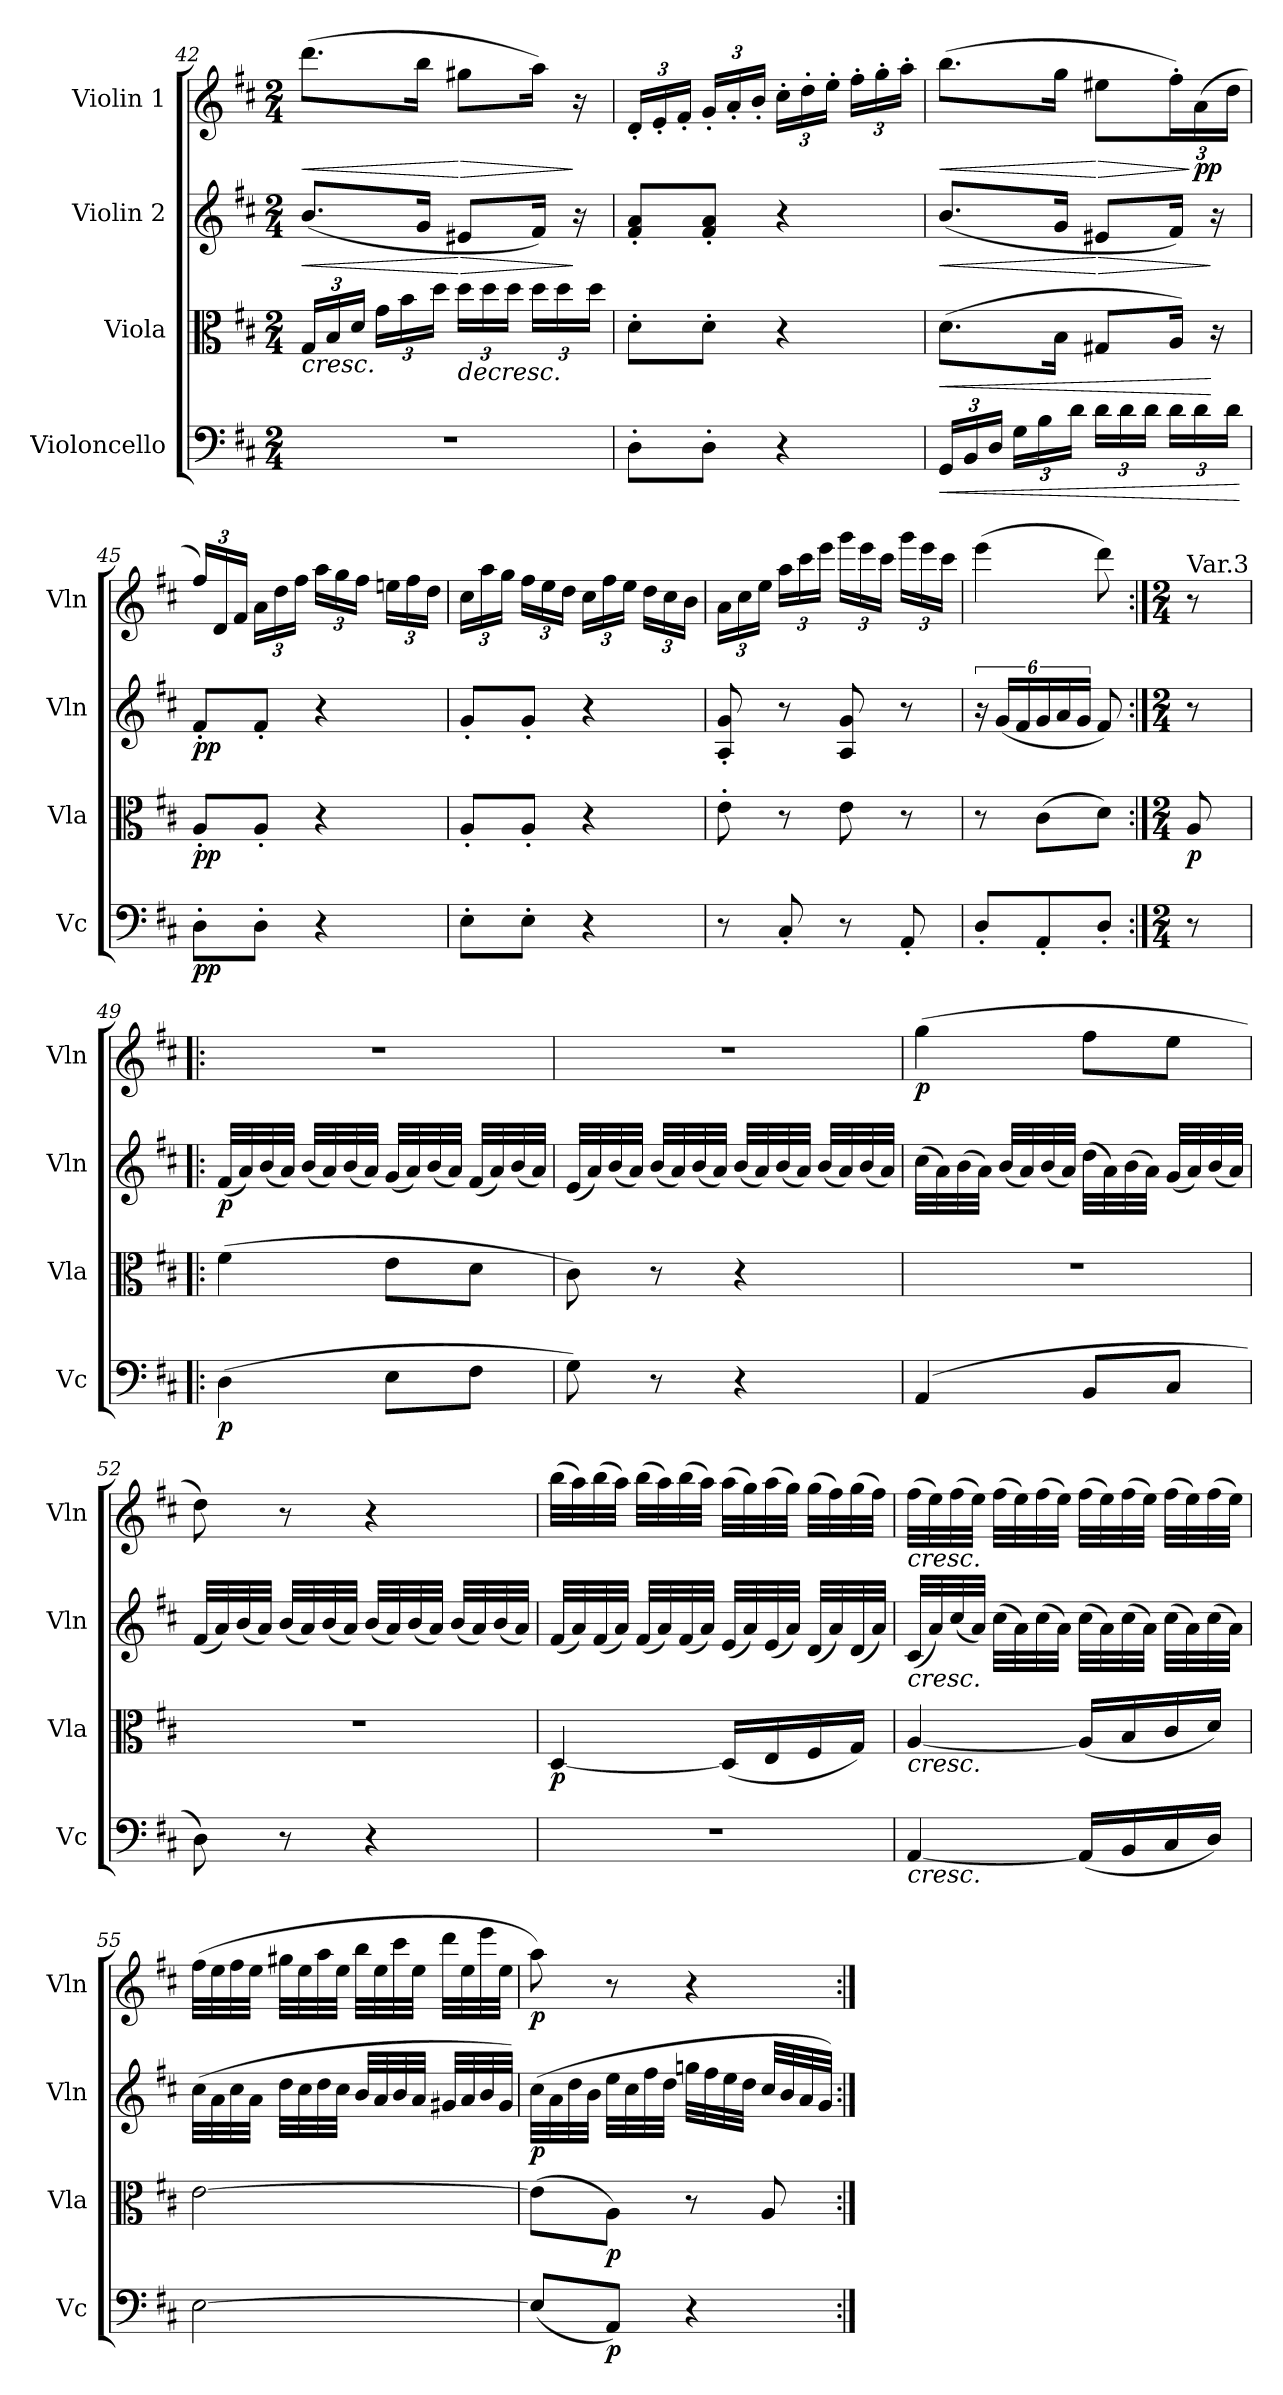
**kern	**dynam	**kern	**dynam	**kern	**dynam	**kern	**dynam
*part4	*part4	*part3	*part3	*part2	*part2	*part1	*part1
*staff4	*staff4	*staff3	*staff3	*staff2	*staff2	*staff1	*staff1
*I"Violoncello	*	*I"Viola	*	*I"Violin 2	*	*I"Violin 1	*
*I'Vc	*	*I'Vla	*	*I'Vln	*	*I'Vln	*
!!LO:PB:g=z
*clefF4	*	*clefC3	*	*clefG2	*	*clefG2	*
*k[f#c#]	*	*k[f#c#]	*	*k[f#c#]	*	*k[f#c#]	*
*M2/4	*	*M2/4	*	*M2/4	*	*M2/4	*
*	*	*Xbrackettup	*	*	*	*	*
=42	=42	=42	=42	=42	=42	=42	=42
!	!	!	!LO:HP:b	!	!LO:HP:b	!	!LO:HP:b
2r	.	24G/LL	<	(8.b/L	<	(8.ddd\L	<
.	.	24B/	.	.	.	.	.
.	.	24d/JJ	.	.	.	.	.
.	.	24g\LL	.	.	.	.	.
.	.	24b\	.	.	.	.	.
.	.	.	.	16g/Jk	.	16bb\Jk	.
.	.	24dd\JJ	.	.	.	.	.
!	!	!	!LO:HP:b	!	!LO:HP:n=1:b	!	!LO:HP:n=1:b
.	.	24dd\LL	>	8e#X/L	[ >	8gg#X\L	[ >
.	.	24dd\	.	.	.	.	.
.	.	24dd\JJ	.	.	.	.	.
.	.	24dd\LL	.	16f#/Jk)	.	16aa\Jk)	.
.	.	24dd\	.	.	.	.	.
.	.	.	.	16r	]	16r	]
.	.	24dd\JJ	.	.	.	.	.
.	.	.	[	.	.	.	.
=43	=43	=43	=43	=43	=43	=43	=43
*	*	*	*	*	*	*Xbrackettup	*
8D'\L	.	8d'\L	.	8f#/' 8a/'L	.	24d'/LL	.
.	.	.	.	.	.	24e'/	.
.	.	.	.	.	.	24f#'/JJ	.
8D'\J	.	8d'\J	.	8f#/' 8a/'J	.	24g'/LL	.
.	.	.	.	.	.	24a'/	.
.	.	.	.	.	.	24b'/JJ	.
4r	.	4r	.	4r	.	24cc#'\LL	.
.	.	.	.	.	.	24dd'\	.
.	.	.	.	.	.	24ee'\JJ	.
.	.	.	.	.	.	24ff#'\LL	.
.	.	.	.	.	.	24gg'\	.
.	.	.	.	.	.	24aa'\JJ	.
!!LO:LB:g=z
=44	=44	=44	=44	=44	=44	=44	=44
*Xbrackettup	*	*	*	*	*	*	*
!	!LO:HP:b	!	!LO:HP:b	!	!LO:HP:b	!	!LO:HP:b
24GG/LL	<	(8.d\L	<	(8.b/L	<	(8.bb\L	<
24BB/	.	.	.	.	.	.	.
24D/JJ	.	.	.	.	.	.	.
24G\LL	.	.	.	.	.	.	.
24B\	.	.	.	.	.	.	.
.	.	16B\Jk	.	16g/Jk	.	16gg\Jk	.
24d\JJ	.	.	.	.	.	.	.
!	!	!	!	!	!LO:HP:n=1:b	!	!LO:HP:n=1:b
24d\LL	.	8G#X/L	]	8e#X/L	[ >	8ee#X\L	[ >
24d\	.	.	.	.	.	.	.
24d\JJ	.	.	.	.	.	.	.
24d\LL	.	16A/Jk)	.	16f#/Jk)	.	24ff#'\L)	.
!	!	!	!	!	!	!	!LO:DY:n=1:b
24d\	.	.	.	.	.	(24a\	] pp
.	.	16r	[	16r	]	.	.
24d\JJ	.	.	.	.	.	24dd\JJ	.
.	[	.	.	.	.	.	.
=45	=45	=45	=45	=45	=45	=45	=45
!	!LO:DY:b	!	!LO:DY:b	!	!LO:DY:b	!	!
8D'\L	pp	8A'/L	pp	8f#'/L	pp	24ff#/LL)	.
.	.	.	.	.	.	24d/	.
.	.	.	.	.	.	24f#/JJ	.
8D'\J	.	8A'/J	.	8f#'/J	.	24a\LL	.
.	.	.	.	.	.	24dd\	.
.	.	.	.	.	.	24ff#\JJ	.
4r	.	4r	.	4r	.	24aa\LL	.
.	.	.	.	.	.	24gg\	.
.	.	.	.	.	.	24ff#\JJ	.
.	.	.	.	.	.	24een\LL	.
.	.	.	.	.	.	24ff#\	.
.	.	.	.	.	.	24dd\JJ	.
=46	=46	=46	=46	=46	=46	=46	=46
8E'\L	.	8A'/L	.	8g'/L	.	24cc#\LL	.
.	.	.	.	.	.	24aa\	.
.	.	.	.	.	.	24gg\JJ	.
8E'\J	.	8A'/J	.	8g'/J	.	24ff#\LL	.
.	.	.	.	.	.	24ee\	.
.	.	.	.	.	.	24dd\JJ	.
4r	.	4r	.	4r	.	24cc#\LL	.
.	.	.	.	.	.	24ff#\	.
.	.	.	.	.	.	24ee\JJ	.
.	.	.	.	.	.	24dd\LL	.
.	.	.	.	.	.	24cc#\	.
.	.	.	.	.	.	24b\JJ	.
!!LO:LB:g=z
=47	=47	=47	=47	=47	=47	=47	=47
8r	.	8e'\	.	8A/' 8g/'	.	24a\LL	.
.	.	.	.	.	.	24cc#\	.
.	.	.	.	.	.	24ee\JJ	.
8C#'/	.	8r	.	8r	.	24aa\LL	.
.	.	.	.	.	.	24ccc#\	.
.	.	.	.	.	.	24eee\JJ	.
8r	.	8e\	.	8A/ 8g/	.	24ggg\LL	.
.	.	.	.	.	.	24eee\	.
.	.	.	.	.	.	24ccc#\JJ	.
8AA'/	.	8r	.	8r	.	24ggg\LL	.
.	.	.	.	.	.	24eee\	.
.	.	.	.	.	.	24ccc#\JJ	.
=48	=48	=48	=48	=48	=48	=48	=48
8D'/L	.	8r	.	24r	.	(4eee\	.
.	.	.	.	(24g/LL	.	.	.
.	.	.	.	24f#/	.	.	.
8AA'/	.	(8c#\L	.	24g/	.	.	.
.	.	.	.	24a/	.	.	.
.	.	.	.	24g/JJ	.	.	.
8D'/J	.	8d\J)	.	8f#/)	.	8ddd\)	.
!!LO:LB:g=z
=48X6:|!	=48X6:|!	=48X6:|!	=48X6:|!	=48X6:|!	=48X6:|!	=48X6:|!	=48X6:|!
*M2/4	*	*M2/4	*	*M2/4	*	*M2/4	*
!	!	!	!	!	!	!LO:TX:a:t=Var.3	!
!	!	!	!LO:DY:b	!	!	!	!
8r	.	8A/	p	8r	.	8r	.
=49!|:	=49!|:	=49!|:	=49!|:	=49!|:	=49!|:	=49!|:	=49!|:
!	!LO:DY:b	!	!	!	!LO:DY:b	!	!
(4D\	p	(4f#\	.	(32f#/LLL	p	2r	.
.	.	.	.	32a/)	.	.	.
.	.	.	.	(32b/	.	.	.
.	.	.	.	32a/JJJ)	.	.	.
.	.	.	.	(32b/LLL	.	.	.
.	.	.	.	32a/)	.	.	.
.	.	.	.	(32b/	.	.	.
.	.	.	.	32a/JJJ)	.	.	.
8E\L	.	8e\L	.	(32g/LLL	.	.	.
.	.	.	.	32a/)	.	.	.
.	.	.	.	(32b/	.	.	.
.	.	.	.	32a/JJJ)	.	.	.
8F#\J	.	8d\J	.	(32f#/LLL	.	.	.
.	.	.	.	32a/)	.	.	.
.	.	.	.	(32b/	.	.	.
.	.	.	.	32a/JJJ)	.	.	.
=50	=50	=50	=50	=50	=50	=50	=50
8G\)	.	8c#\)	.	(32e/LLL	.	2r	.
.	.	.	.	32a/)	.	.	.
.	.	.	.	(32b/	.	.	.
.	.	.	.	32a/JJJ)	.	.	.
8r	.	8r	.	(32b/LLL	.	.	.
.	.	.	.	32a/)	.	.	.
.	.	.	.	(32b/	.	.	.
.	.	.	.	32a/JJJ)	.	.	.
4r	.	4r	.	(32b/LLL	.	.	.
.	.	.	.	32a/)	.	.	.
.	.	.	.	(32b/	.	.	.
.	.	.	.	32a/JJJ)	.	.	.
.	.	.	.	(32b/LLL	.	.	.
.	.	.	.	32a/)	.	.	.
.	.	.	.	(32b/	.	.	.
.	.	.	.	32a/JJJ)	.	.	.
!!LO:LB:g=z
=51	=51	=51	=51	=51	=51	=51	=51
!	!	!	!	!	!	!	!LO:DY:b
(4AA/	.	2r	.	(32cc#\LLL	.	(4gg\	p
.	.	.	.	32a\)	.	.	.
.	.	.	.	(32b\	.	.	.
.	.	.	.	32a\JJJ)	.	.	.
.	.	.	.	(32b/LLL	.	.	.
.	.	.	.	32a/)	.	.	.
.	.	.	.	(32b/	.	.	.
.	.	.	.	32a/JJJ)	.	.	.
8BB/L	.	.	.	(32dd\LLL	.	8ff#\L	.
.	.	.	.	32a\)	.	.	.
.	.	.	.	(32b\	.	.	.
.	.	.	.	32a\JJJ)	.	.	.
8C#/J	.	.	.	(32g/LLL	.	8ee\J	.
.	.	.	.	32a/)	.	.	.
.	.	.	.	(32b/	.	.	.
.	.	.	.	32a/JJJ)	.	.	.
=52	=52	=52	=52	=52	=52	=52	=52
8D\)	.	2r	.	(32f#/LLL	.	8dd\)	.
.	.	.	.	32a/)	.	.	.
.	.	.	.	(32b/	.	.	.
.	.	.	.	32a/JJJ)	.	.	.
8r	.	.	.	(32b/LLL	.	8r	.
.	.	.	.	32a/)	.	.	.
.	.	.	.	(32b/	.	.	.
.	.	.	.	32a/JJJ)	.	.	.
4r	.	.	.	(32b/LLL	.	4r	.
.	.	.	.	32a/)	.	.	.
.	.	.	.	(32b/	.	.	.
.	.	.	.	32a/JJJ)	.	.	.
.	.	.	.	(32b/LLL	.	.	.
.	.	.	.	32a/)	.	.	.
.	.	.	.	(32b/	.	.	.
.	.	.	.	32a/JJJ)	.	.	.
!!LO:PB:g=z
=53	=53	=53	=53	=53	=53	=53	=53
!	!	!	!LO:DY:b	!	!	!	!
2r	.	[4D/	p	(32f#/LLL	.	(32bb\LLL	.
.	.	.	.	32a/)	.	32aa\)	.
.	.	.	.	(32f#/	.	(32bb\	.
.	.	.	.	32a/JJJ)	.	32aa\JJJ)	.
.	.	.	.	(32f#/LLL	.	(32bb\LLL	.
.	.	.	.	32a/)	.	32aa\)	.
.	.	.	.	(32f#/	.	(32bb\	.
.	.	.	.	32a/JJJ)	.	32aa\JJJ)	.
.	.	(16D/LL]	.	(32e/LLL	.	(32aa\LLL	.
.	.	.	.	32a/)	.	32gg\)	.
.	.	16E/	.	(32e/	.	(32aa\	.
.	.	.	.	32a/JJJ)	.	32gg\JJJ)	.
.	.	16F#/	.	(32d/LLL	.	(32gg\LLL	.
.	.	.	.	32a/)	.	32ff#\)	.
.	.	16G/JJ)	.	(32d/	.	(32gg\	.
.	.	.	.	32a/JJJ)	.	32ff#\JJJ)	.
=54	=54	=54	=54	=54	=54	=54	=54
!	!	!	!	!	!	!LO:TX:b:i:t=cresc.	!
!	!	!	!	!LO:TX:b:i:t=cresc.	!	!	!
!	!	!LO:TX:b:i:t=cresc.	!	!	!	!	!
!LO:TX:b:i:t=cresc.	!	!	!	!	!	!	!
[4AA/	.	[4A/	.	(32c#/LLL	.	(32ff#\LLL	.
.	.	.	.	32a/)	.	32ee\)	.
.	.	.	.	(32cc#/	.	(32ff#\	.
.	.	.	.	32a/JJJ)	.	32ee\JJJ)	.
.	.	.	.	(32cc#\LLL	.	(32ff#\LLL	.
.	.	.	.	32a\)	.	32ee\)	.
.	.	.	.	(32cc#\	.	(32ff#\	.
.	.	.	.	32a\JJJ)	.	32ee\JJJ)	.
(16AA/LL]	.	(16A/LL]	.	(32cc#\LLL	.	(32ff#\LLL	.
.	.	.	.	32a\)	.	32ee\)	.
16BB/	.	16B/	.	(32cc#\	.	(32ff#\	.
.	.	.	.	32a\JJJ)	.	32ee\JJJ)	.
16C#/	.	16c#/	.	(32cc#\LLL	.	(32ff#\LLL	.
.	.	.	.	32a\)	.	32ee\)	.
16D/JJ)	.	16d/JJ)	.	(32cc#\	.	(32ff#\	.
.	.	.	.	32a\JJJ)	.	32ee\JJJ)	.
!!LO:LB:g=z
=55	=55	=55	=55	=55	=55	=55	=55
[2E\	.	[2e\	.	(32cc#\LLL	.	(32ff#\LLL	.
.	.	.	.	32a\	.	32ee\	.
.	.	.	.	32cc#\	.	32ff#\	.
.	.	.	.	32a\JJJ	.	32ee\JJJ	.
.	.	.	.	32dd\LLL	.	32gg#X\LLL	.
.	.	.	.	32cc#\	.	32ee\	.
.	.	.	.	32dd\	.	32aa\	.
.	.	.	.	32cc#\JJJ	.	32ee\JJJ	.
.	.	.	.	32b/LLL	.	32bb\LLL	.
.	.	.	.	32a/	.	32ee\	.
.	.	.	.	32b/	.	32ccc#\	.
.	.	.	.	32a/JJJ	.	32ee\JJJ	.
.	.	.	.	32g#X/LLL	.	32ddd\LLL	.
.	.	.	.	32a/	.	32ee\	.
.	.	.	.	32b/	.	32eee\	.
.	.	.	.	32g#/JJJ)	.	32ee\JJJ	.
=56	=56	=56	=56	=56	=56	=56	=56
!	!	!	!	!	!LO:DY:b	!	!LO:DY:b
(8E/L]	.	(8e\L]	.	(32cc#\LLL	p	8aa\)	p
.	.	.	.	32a\	.	.	.
.	.	.	.	32dd\	.	.	.
.	.	.	.	32b\JJJ	.	.	.
!	!LO:DY:b	!	!LO:DY:b	!	!	!	!
8AA/J)	p	8A\J)	p	32ee\LLL	.	8r	.
.	.	.	.	32cc#\	.	.	.
.	.	.	.	32ff#\	.	.	.
.	.	.	.	32dd\JJJ	.	.	.
4r	.	8r	.	32ggn\LLL	.	4r	.
.	.	.	.	32ff#\	.	.	.
.	.	.	.	32ee\	.	.	.
.	.	.	.	32dd\JJJ	.	.	.
.	.	8A/	.	32cc#/LLL	.	.	.
.	.	.	.	32b/	.	.	.
.	.	.	.	32a/	.	.	.
.	.	.	.	32g/JJJ)	.	.	.
=:|!	=:|!	=:|!	=:|!	=:|!	=:|!	=:|!	=:|!
*-	*-	*-	*-	*-	*-	*-	*-
